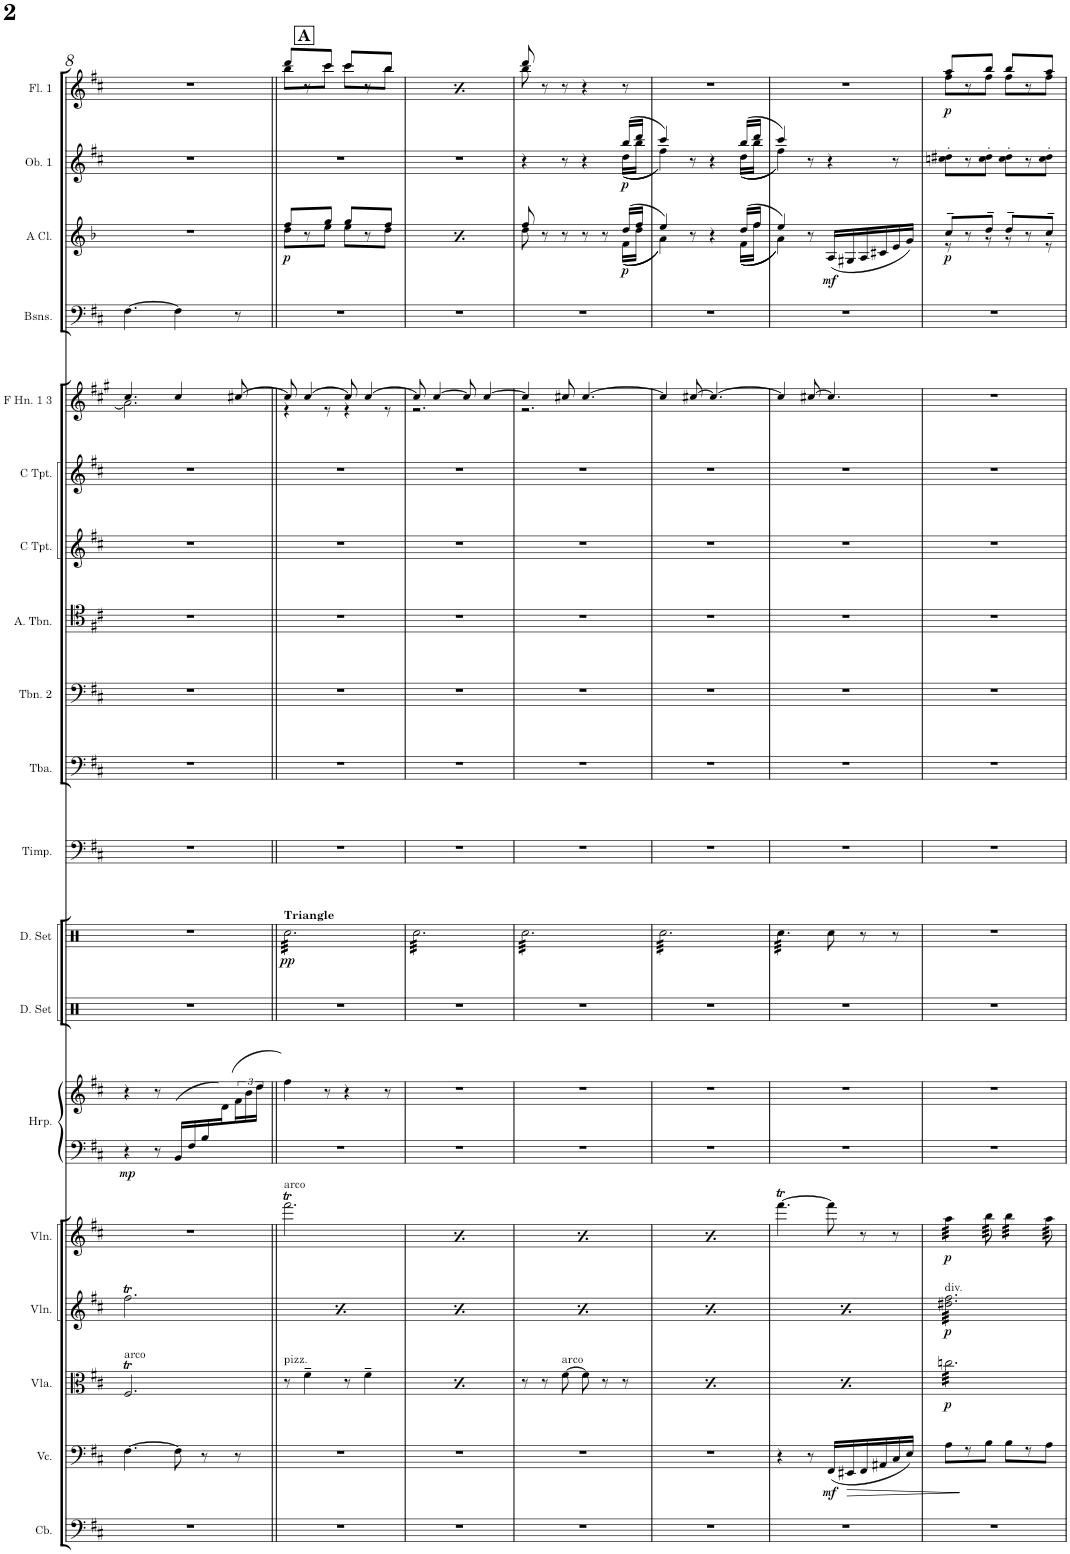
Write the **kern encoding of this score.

**kern	**kern	**dynam	**kern	**dynam	**kern	**dynam	**kern	**dynam	**kern	**kern	**dynam	**kern	**kern	**dynam	**kern	**kern	**kern	**kern	**kern	**kern	**kern	**kern	**kern	**dynam	**kern	**dynam	**kern	**dynam
*part19	*part18	*part18	*part17	*part17	*part16	*part16	*part15	*part15	*part14	*part14	*part14	*part13	*part12	*part12	*part11	*part10	*part9	*part8	*part7	*part6	*part5	*part4	*part3	*part3	*part2	*part2	*part1	*part1
*staff20	*staff19	*staff19	*staff18	*staff18	*staff17	*staff17	*staff16	*staff16	*staff15	*staff14	*staff14/15	*staff13	*staff12	*staff12	*staff11	*staff10	*staff9	*staff8	*staff7	*staff6	*staff5	*staff4	*staff3	*staff3	*staff2	*staff2	*staff1	*staff1
*I"Contrabass	*I"Violoncello	*	*I"Viola	*	*I"Violin	*	*I"Violin	*	*I"Harp	*	*	*I"Drumset	*I"Drumset	*	*I"Timpani	*I"Tuba	*I"Trombone 2	*I"Alto Trombone	*I"C Trumpet	*I"C Trumpet	*I"F Horn 1 &amp; 3	*I"Bassoon 1 &amp; 2	*I"A Clarinet	*	*I"Oboe 1	*	*I"Flute 1	*
*I'Cb.	*I'Vc.	*	*I'Vla.	*	*I'Vln.	*	*I'Vln.	*	*I'Hrp.	*	*	*I'D. Set	*I'D. Set	*	*I'Timp.	*I'Tba.	*I'Tbn. 2	*I'A. Tbn.	*I'C Tpt.	*I'C Tpt.	*I'F Hn. 1 3	*	*I'A Cl.	*	*I'Ob. 1	*	*I'Fl. 1	*
!!LO:PB:g=z
*clefF4	*clefF4	*	*clefC3	*	*clefG2	*	*clefG2	*	*clefF4	*clefG2	*	*clefX	*clefX	*	*clefF4	*clefF4	*clefF4	*clefC4	*clefG2	*clefG2	*clefG2	*clefF4	*clefG2	*	*clefG2	*	*clefG2	*
*Trd7c12	*	*	*	*	*	*	*	*	*	*	*	*	*	*	*	*	*	*	*	*	*Trd4c7	*	*Trd2c3	*	*	*	*	*
*k[f#c#]	*k[f#c#]	*	*k[f#c#]	*	*k[f#c#]	*	*k[f#c#]	*	*k[f#c#]	*k[f#c#]	*	*k[]	*k[]	*	*k[f#c#]	*k[f#c#]	*k[f#c#]	*k[f#c#]	*k[f#c#]	*k[f#c#]	*k[f#c#g#]	*k[f#c#]	*k[b-]	*	*k[f#c#]	*	*k[f#c#]	*
*M6/8	*M6/8	*	*M6/8	*	*M6/8	*	*M6/8	*	*M6/8	*M6/8	*	*M6/8	*M6/8	*	*M6/8	*M6/8	*M6/8	*M6/8	*M6/8	*M6/8	*M6/8	*M6/8	*M6/8	*	*M6/8	*	*M6/8	*
=8	=8	=8	=8	=8	=8	=8	=8	=8	=8	=8	=8	=8	=8	=8	=8	=8	=8	=8	=8	=8	=8	=8	=8	=8	=8	=8	=8	=8
*	*	*	*	*	*	*	*	*	*	*^	*	*	*	*	*	*	*	*	*	*	*^	*	*	*	*	*	*	*
!	!	!	!LO:TX:a:t=arco	!	!	!	!	!	!	!	!	!	!	!	!	!	!	!	!	!	!	!	!	!	!	!	!	!	!	!
!	!	!	!	!	!	!	!	!	!	!	!	!LO:DY:b=2	!	!	!	!	!	!	!	!	!	!	!	!	!	!	!	!	!	!
2.r	[4.F#\	.	2.F#t/	.	2.ff#t\	.	2.r	.	4r	4r	16ryy	mp	2.r	2.r	.	2.r	2.r	2.r	2.r	2.r	2.r	4.cc#/	2.a\]	[4.F#\	2.r	.	2.r	.	2.r	.
*	*	*	*	*	*	*	*	*	*	*v	*v	*	*	*	*	*	*	*	*	*	*	*	*	*	*	*	*	*	*	*
.	.	.	.	.	.	.	.	.	8r	8r	.	.	.	.	.	.	.	.	.	.	.	.	.	.	.	.	.	.	.
.	8F#\]	.	.	.	.	.	.	.	(16BB/LL	4ryy	.	.	.	.	.	.	.	.	.	.	4cc#/	.	4F#\]	.	.	.	.	.	.
.	.	.	.	.	.	.	.	.	16F#/	.	.	.	.	.	.	.	.	.	.	.	.	.	.	.	.	.	.	.	.
.	8r	.	.	.	.	.	.	.	16B/	.	.	.	.	.	.	.	.	.	.	.	.	.	.	.	.	.	.	.	.
*	*	*	*	*	*	*	*	*	*	*^	*	*	*	*	*	*	*	*	*	*	*	*	*	*	*	*	*	*	*
.	.	.	.	.	.	.	.	.	8.ryy	.	16d\)	.	.	.	.	.	.	.	.	.	.	.	.	.	.	.	.	.	.	.
.	8r	.	.	.	.	.	.	.	.	8ryy	(24f#\	.	.	.	.	.	.	.	.	.	.	[8cc#X/	.	8r	.	.	.	.	.	.
.	.	.	.	.	.	.	.	.	.	.	24b\	.	.	.	.	.	.	.	.	.	.	.	.	.	.	.	.	.	.	.
.	.	.	.	.	.	.	.	.	.	.	24dd\JJ	.	.	.	.	.	.	.	.	.	.	.	.	.	.	.	.	.	.	.
!!LO:REH:place=s1:a:B:cj:fs=14:t=A:qo=0.5
=9||	=9||	=9||	=9||	=9||	=9||	=9||	=9||	=9||	=9||	=9||	=9||	=9||	=9||	=9||	=9||	=9||	=9||	=9||	=9||	=9||	=9||	=9||	=9||	=9||	=9||	=9||	=9||	=9||	=9||	=9||
*	*	*	*	*	*	*	*	*	*	*	*	*	*	*	*	*	*	*	*	*	*	*	*	*	*^	*	*	*	*^	*
!	!	!	!	!	!	!	!	!	!	!	!	!	!	!LO:TX:a:B:t=Triangle	!	!	!	!	!	!	!	!	!	!	!	!	!	!	!	!	!	!
!	!	!	!	!	!	!	!LO:TX:a:t=arco	!	!	!	!	!	!	!	!	!	!	!	!	!	!	!	!	!	!	!	!	!	!	!	!	!
!	!	!	!LO:TX:a:t=pizz.	!	!	!	!	!	!	!	!	!	!	!	!	!	!	!	!	!	!	!	!	!	!	!	!	!	!	!	!	!
!	!	!	!	!	!	!	!	!	!	!	!	!	!	!	!LO:DY:b	!	!	!	!	!	!	!	!	!	!	!	!LO:DY:b	!	!	!	!	!
*	*	*	*	*	*	*	*	*	*	*v	*v	*	*	*	*	*	*	*	*	*	*	*	*	*	*	*	*	*	*	*	*	*
2.r	2.r	.	8r	.	2.ff#t\	.	2.fff#t\	.	2.r	4ff#\)	.	2.r	2.Rcc@32@\	pp	2.r	2.r	2.r	2.r	2.r	2.r	8cc#/]	4r	2.r	8ff/L	8dd\L	p	2.r	.	8ddd/L	8bb\L	.
.	.	.	4f#~\	.	.	.	.	.	.	.	.	.	.	.	.	.	.	.	.	.	[4cc#/	.	.	8r	8ryy	.	.	.	8r	8ryy	.
.	.	.	.	.	.	.	.	.	.	8r	.	.	.	.	.	.	.	.	.	.	.	8r	.	8gg/J	8ee\J	.	.	.	8ccc#/J	8ccc#\J	.
.	.	.	8r	.	.	.	.	.	.	4r	.	.	.	.	.	.	.	.	.	.	8cc#/]	4r	.	8gg/L	8ee\L	.	.	.	8ccc#/L	8ccc#\L	.
.	.	.	4f#~\	.	.	.	.	.	.	.	.	.	.	.	.	.	.	.	.	.	[4cc#/	.	.	8r	8ryy	.	.	.	8r	8ryy	.
.	.	.	.	.	.	.	.	.	.	8r	.	.	.	.	.	.	.	.	.	.	.	8r	.	8ff/J	8dd\J	.	.	.	8bb/J	8bb\J	.
!!LO:REH:place=s1:a:B:cj:fs=14:t=A:qo=0.5	!!
=10	=10	=10	=10	=10	=10	=10	=10	=10	=10	=10	=10	=10	=10	=10	=10	=10	=10	=10	=10	=10	=10	=10	=10	=10	=10	=10	=10	=10	=10	=10	=10
!	!	!	!	!	!	!	!LO:TX:a:t=arco	!	!	!	!	!	!	!	!	!	!	!	!	!	!	!	!	!	!	!	!	!	!	!	!
!	!	!	!LO:TX:a:t=pizz.	!	!	!	!	!	!	!	!	!	!	!	!	!	!	!	!	!	!	!	!	!	!	!	!	!	!	!	!
!	!	!	!	!	!	!	!	!	!	!	!	!	!	!	!	!	!	!	!	!	!	!	!	!	!	!LO:DY:b	!	!	!	!	!
2.r	2.r	.	8r	.	2.ff#t\	.	2.fff#t\	.	2.r	2.r	.	2.r	2.Rcc@32@\	.	2.r	2.r	2.r	2.r	2.r	2.r	8cc#/]	2.r	2.r	8ff/L	8dd\L	p	2.r	.	8ddd/L	8bb\L	.
.	.	.	4f#~\	.	.	.	.	.	.	.	.	.	.	.	.	.	.	.	.	.	[4cc#/	.	.	8r	8ryy	.	.	.	8r	8ryy	.
.	.	.	.	.	.	.	.	.	.	.	.	.	.	.	.	.	.	.	.	.	.	.	.	8gg/J	8ee\J	.	.	.	8ccc#/J	8ccc#\J	.
.	.	.	8r	.	.	.	.	.	.	.	.	.	.	.	.	.	.	.	.	.	8cc#/]	.	.	8gg/L	8ee\L	.	.	.	8ccc#/L	8ccc#\L	.
.	.	.	4f#~\	.	.	.	.	.	.	.	.	.	.	.	.	.	.	.	.	.	[4cc#/	.	.	8r	8ryy	.	.	.	8r	8ryy	.
.	.	.	.	.	.	.	.	.	.	.	.	.	.	.	.	.	.	.	.	.	.	.	.	8ff/J	8dd\J	.	.	.	8bb/J	8bb\J	.
=11	=11	=11	=11	=11	=11	=11	=11	=11	=11	=11	=11	=11	=11	=11	=11	=11	=11	=11	=11	=11	=11	=11	=11	=11	=11	=11	=11	=11	=11	=11	=11
*	*	*	*	*	*	*	*	*	*	*	*	*	*	*	*	*	*	*	*	*	*	*	*	*	*	*	*^	*	*	*	*
!	!	!	!	!	!	!	!LO:TX:a:t=arco	!	!	!	!	!	!	!	!	!	!	!	!	!	!	!	!	!	!	!	!	!	!	!	!	!
2.r	2.r	.	8r	.	2.ff#t\	.	2.fff#t\	.	2.r	2.r	.	2.r	2.Rcc@32@\	.	2.r	2.r	2.r	2.r	2.r	2.r	4cc#/]	2.r	2.r	8ff/	8dd\	.	4r	8ryy	.	8ddd/	8bb\	.
*	*	*	*	*	*	*	*	*	*	*	*	*	*	*	*	*	*	*	*	*	*	*	*	*	*	*	*v	*v	*	*	*	*
.	.	.	8r	.	.	.	.	.	.	.	.	.	.	.	.	.	.	.	.	.	.	.	.	8r	2ryy	.	.	.	8r	2ryy	.
!	!	!	!LO:TX:a:t=arco	!	!	!	!	!	!	!	!	!	!	!	!	!	!	!	!	!	!	!	!	!	!	!	!	!	!	!	!
.	.	.	[8f#\	.	.	.	.	.	.	.	.	.	.	.	.	.	.	.	.	.	8cc#X/	.	.	8r	.	.	8r	.	8r	.	.
.	.	.	8f#\]	.	.	.	.	.	.	.	.	.	.	.	.	.	.	.	.	.	[4.cc#/	.	.	8r	.	.	4r	.	4r	.	.
.	.	.	8r	.	.	.	.	.	.	.	.	.	.	.	.	.	.	.	.	.	.	.	.	8r	.	.	.	.	.	.	.
*	*	*	*	*	*	*	*	*	*	*	*	*	*	*	*	*	*	*	*	*	*	*	*	*	*	*	*^	*	*	*	*
!	!	!	!	!	!	!	!	!	!	!	!	!	!	!	!	!	!	!	!	!	!	!	!	!	!	!LO:DY:b	!	!	!LO:DY:b	!	!	!
.	.	.	8r	.	.	.	.	.	.	.	.	.	.	.	.	.	.	.	.	.	.	.	.	(16dd/LL	((16f\LL	p	(16bb/LL	((16dd\LL	p	8r	8ryy	.
.	.	.	.	.	.	.	.	.	.	.	.	.	.	.	.	.	.	.	.	.	.	.	.	16ff/JJ	16dd\JJ	.	16ddd/JJ	16bb\JJ	.	.	.	.
*	*	*	*	*	*	*	*	*	*	*	*	*	*	*	*	*	*	*	*	*	*	*	*	*	*	*	*	*	*	*v	*v	*
=12	=12	=12	=12	=12	=12	=12	=12	=12	=12	=12	=12	=12	=12	=12	=12	=12	=12	=12	=12	=12	=12	=12	=12	=12	=12	=12	=12	=12	=12	=12	=12
!	!	!	!	!	!	!	!LO:TX:a:t=arco	!	!	!	!	!	!	!	!	!	!	!	!	!	!	!	!	!	!	!	!	!	!	!	!
2.r	2.r	.	8r	.	2.ff#t\	.	2.fff#t\	.	2.r	2.r	.	2.r	2.Rcc@32@\	.	2.r	2.r	2.r	2.r	2.r	2.r	4cc#/]	2.ryy	2.r	4ee/)	4a\))	.	4ccc#/)	4ff#\))	.	2.r	.
.	.	.	8r	.	.	.	.	.	.	.	.	.	.	.	.	.	.	.	.	.	.	.	.	.	.	.	.	.	.	.	.
!	!	!	!LO:TX:a:t=arco	!	!	!	!	!	!	!	!	!	!	!	!	!	!	!	!	!	!	!	!	!	!	!	!	!	!	!	!
.	.	.	[8f#\	.	.	.	.	.	.	.	.	.	.	.	.	.	.	.	.	.	[>8cc#X/	.	.	8r	4.ryy	.	8r	4.ryy	.	.	.
.	.	.	8f#\]	.	.	.	.	.	.	.	.	.	.	.	.	.	.	.	.	.	4.cc#/_	.	.	4r	.	.	4r	.	.	.	.
.	.	.	8r	.	.	.	.	.	.	.	.	.	.	.	.	.	.	.	.	.	.	.	.	.	.	.	.	.	.	.	.
.	.	.	8r	.	.	.	.	.	.	.	.	.	.	.	.	.	.	.	.	.	.	.	.	(16dd/LL	((16f\LL	.	(16bb/LL	((16dd\LL	.	.	.
.	.	.	.	.	.	.	.	.	.	.	.	.	.	.	.	.	.	.	.	.	.	.	.	16ff/JJ	16ff\JJ	.	16ddd/JJ	16bb\JJ	.	.	.
=13	=13	=13	=13	=13	=13	=13	=13	=13	=13	=13	=13	=13	=13	=13	=13	=13	=13	=13	=13	=13	=13	=13	=13	=13	=13	=13	=13	=13	=13	=13	=13
2.r	4r	.	8r	.	2.ff#t\	.	[4.fff#t\	.	2.r	2.r	.	2.r	4.Rcc@32@\	.	2.r	2.r	2.r	2.r	2.r	2.r	4cc#/]	2.ryy	2.r	4ee/)	4a\))	.	4ccc#/)	4ff#\))	.	2.r	.
.	.	.	8r	.	.	.	.	.	.	.	.	.	.	.	.	.	.	.	.	.	.	.	.	.	.	.	.	.	.	.	.
!	!	!	!LO:TX:a:t=arco	!	!	!	!	!	!	!	!	!	!	!	!	!	!	!	!	!	!	!	!	!	!	!	!	!	!	!	!
.	8r	.	[8f#\	.	.	.	.	.	.	.	.	.	.	.	.	.	.	.	.	.	[>8cc#X/	.	.	8r	2ryy	.	8r	2ryy	.	.	.
!	!	!LO:DY:b	!	!	!	!	!	!	!	!	!	!	!	!	!	!	!	!	!	!	!	!	!	!	!	!LO:DY:b	!	!	!	!	!
.	(16FF#/LL	mf	8f#\]	.	.	.	8fff#\]	.	.	.	.	.	8Rcc\	.	.	.	.	.	.	.	4.cc#/]	.	.	(16A/LL	.	mf	4r	.	.	.	.
.	16EE#X/	.	.	.	.	.	.	.	.	.	.	.	.	.	.	.	.	.	.	.	.	.	.	16G#X/	.	.	.	.	.	.	.
.	16FF#/	.	8r	.	.	.	8r	.	.	.	.	.	8r	.	.	.	.	.	.	.	.	.	.	16A/	.	.	.	.	.	.	.
.	16AA#X/	.	.	.	.	.	.	.	.	.	.	.	.	.	.	.	.	.	.	.	.	.	.	16c#X/	.	.	.	.	.	.	.
.	16C#/	.	8r	.	.	.	8r	.	.	.	.	.	8r	.	.	.	.	.	.	.	.	.	.	16e/	.	.	8r	.	.	.	.
.	16E/JJ)	.	.	.	.	.	.	.	.	.	.	.	.	.	.	.	.	.	.	.	.	.	.	16g/JJ)	.	.	.	.	.	.	.
*	*	*	*	*	*	*	*	*	*	*	*	*	*	*	*	*	*	*	*	*	*v	*v	*	*	*	*	*	*	*	*	*
=14	=14	=14	=14	=14	=14	=14	=14	=14	=14	=14	=14	=14	=14	=14	=14	=14	=14	=14	=14	=14	=14	=14	=14	=14	=14	=14	=14	=14	=14	=14
*	*	*	*	*	*	*	*	*	*	*	*	*	*	*	*	*	*	*	*	*	*	*	*	*	*	*	*	*	*^	*
!	!	!	!	!	!LO:TX:a:t=div.	!	!	!	!	!	!	!	!	!	!	!	!	!	!	!	!	!	!	!	!	!	!	!	!	!	!
!	!	!	!	!LO:DY:b	!	!LO:DY:b	!	!LO:DY:b	!	!	!	!	!	!	!	!	!	!	!	!	!	!	!	!	!LO:DY:b	!	!	!	!	!	!LO:DY:b
2.r	8A\L	.	2.ccn@32@\	p	2.dd#X\@32@ 2.ff#\@32@	p	4aa@32@\	p	2.r	2.r	.	2.r	2.r	.	2.r	2.r	2.r	2.r	2.r	2.r	2.r	2.r	8cc~/L	8r	p	8ccn\' 8dd#X\'L	8ryy	.	8aa/L	8ff#\L	p
.	8r	.	.	.	.	.	.	.	.	.	.	.	.	.	.	.	.	.	.	.	.	.	8r	8ryy	.	8r	8ryy	.	8r	8ryy	.
.	8B\J	.	.	.	.	.	8bb@64@\	.	.	.	.	.	.	.	.	.	.	.	.	.	.	.	8dd~/J	8r	.	8cc\' 8dd#\'J	4ryy	.	8bb/J	8ff#\J	.
.	8B\L	.	.	.	.	.	4bb@32@\	.	.	.	.	.	.	.	.	.	.	.	.	.	.	.	8dd~/L	8r	.	8cc\' 8dd#\'L	.	.	8bb/L	8ff#\L	.
.	8r	.	.	.	.	.	.	.	.	.	.	.	.	.	.	.	.	.	.	.	.	.	8r	8ryy	.	8r	8ryy	.	8r	8ryy	.
.	8A\J	.	.	.	.	.	8aa@64@\	.	.	.	.	.	.	.	.	.	.	.	.	.	.	.	8cc~/J	8r	.	8cc\' 8dd#\'J	8ryy	.	8aa/J	8ff#\J	.
*	*	*	*	*	*	*	*	*	*	*	*	*	*	*	*	*	*	*	*	*	*	*	*v	*v	*	*	*	*	*v	*v	*
*	*	*	*	*	*	*	*	*	*	*	*	*	*	*	*	*	*	*	*	*	*	*	*	*	*v	*v	*	*	*
=	=	=	=	=	=	=	=	=	=	=	=	=	=	=	=	=	=	=	=	=	=	=	=	=	=	=	=	=
*-	*-	*-	*-	*-	*-	*-	*-	*-	*-	*-	*-	*-	*-	*-	*-	*-	*-	*-	*-	*-	*-	*-	*-	*-	*-	*-	*-	*-
